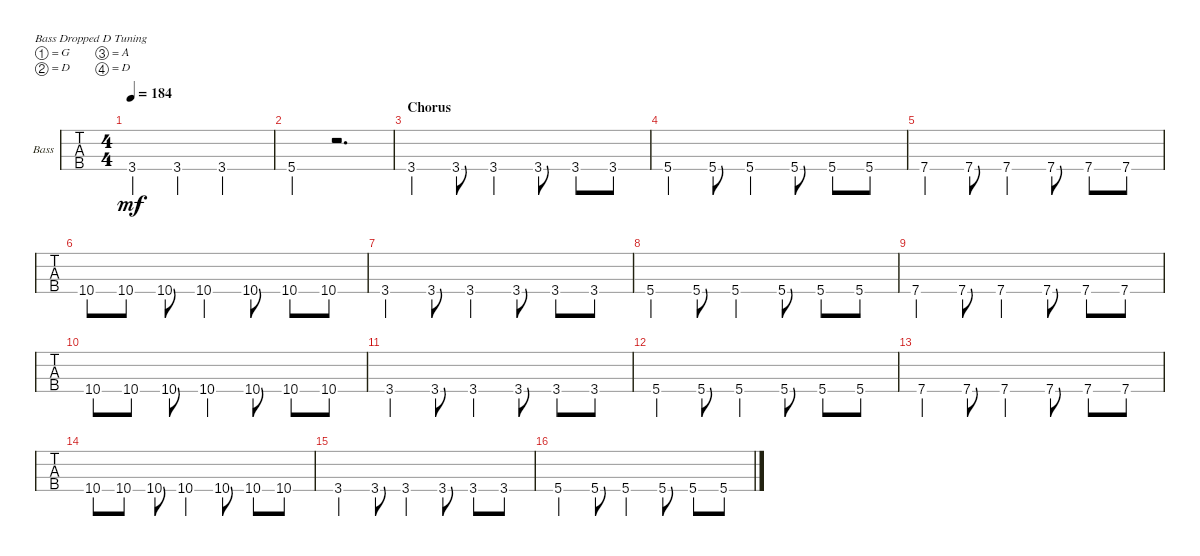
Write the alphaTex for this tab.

\defaultSystemsLayout 4
\bracketExtendMode groupsimilarinstruments
\firstSystemTrackNameOrientation horizontal
\otherSystemsTrackNameOrientation horizontal
\track ("Bass (David)" "Bass") {instrument electricbassfinger}
\staff {tabs}
\tuning (G2 D2 A1 D1)
\ts (4 4)
\tempo 184
\clef f4
\ks c
3.4.4{dy mf} 3.4.4 3.4.2 |
5.4.4 r.2{d} |
\section ("" "Chorus")
3.4.4 3.4.8 3.4.4 3.4.8 3.4.8 3.4.8 |
5.4.4 5.4.8 5.4.4 5.4.8 5.4.8 5.4.8 |
7.4.4 7.4.8 7.4.4 7.4.8 7.4.8 7.4.8 |
10.4.8 10.4.8 10.4.8 10.4.4 10.4.8 10.4.8 10.4.8 |
3.4.4 3.4.8 3.4.4 3.4.8 3.4.8 3.4.8 |
5.4.4 5.4.8 5.4.4 5.4.8 5.4.8 5.4.8 |
7.4.4 7.4.8 7.4.4 7.4.8 7.4.8 7.4.8 |
10.4.8 10.4.8 10.4.8 10.4.4 10.4.8 10.4.8 10.4.8 |
3.4.4 3.4.8 3.4.4 3.4.8 3.4.8 3.4.8 |
5.4.4 5.4.8 5.4.4 5.4.8 5.4.8 5.4.8 |
7.4.4 7.4.8 7.4.4 7.4.8 7.4.8 7.4.8 |
10.4.8 10.4.8 10.4.8 10.4.4 10.4.8 10.4.8 10.4.8 |
3.4.4 3.4.8 3.4.4 3.4.8 3.4.8 3.4.8 |
5.4.4 5.4.8 5.4.4 5.4.8 5.4.8 5.4.8
